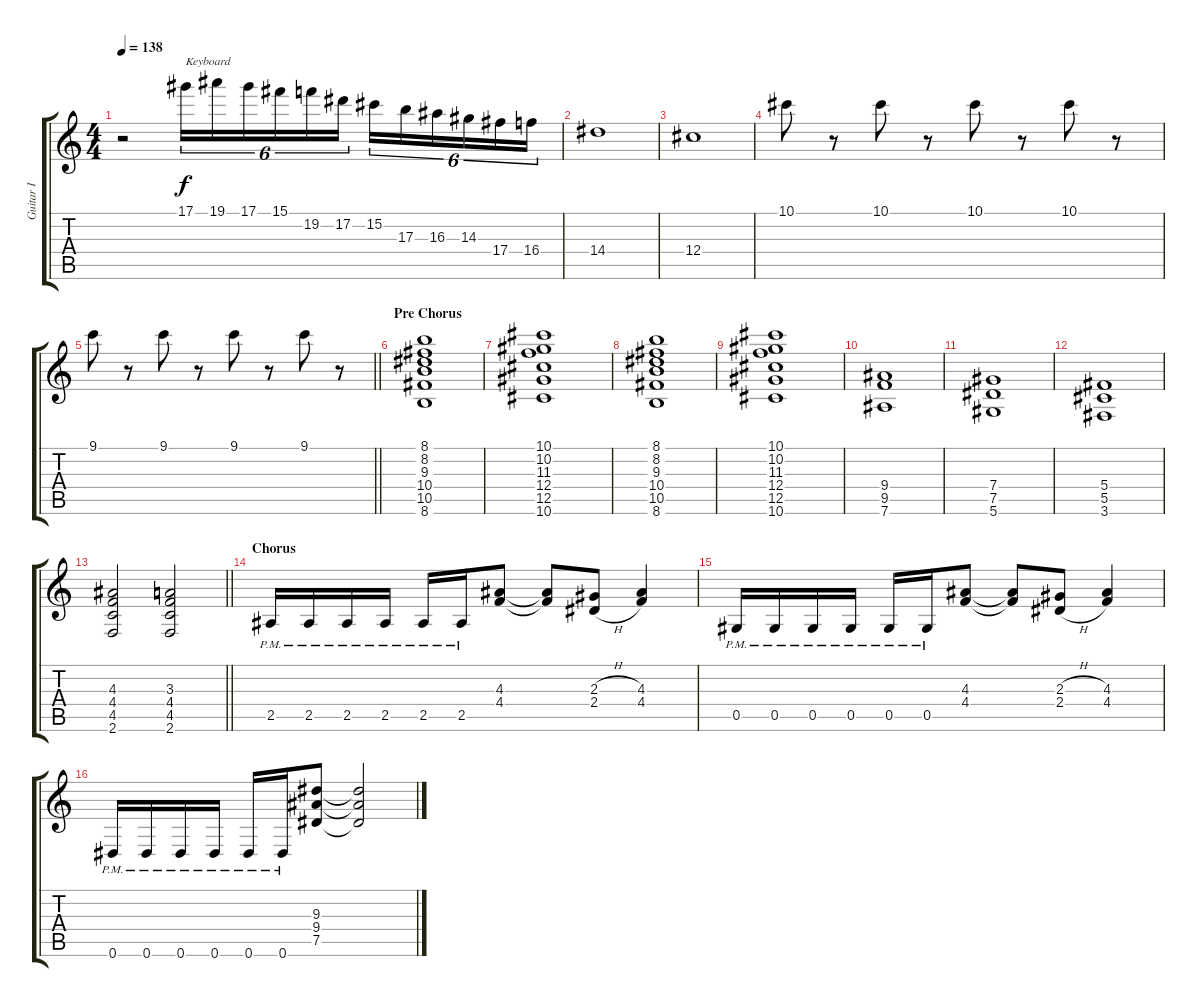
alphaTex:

\track ("Guitar I" "Guitar I") {instrument distortionguitar}
\staff {score tabs}
\tuning (Eb4 Bb3 Gb3 Db3 Ab2 Eb2) {hide}
\ts (4 4)
\tempo 138
\clef g2
\ks c
r.2{dy f} 17.1.16{tu (6 4) txt "Keyboard" volume 14 instrument lead2sawtooth} 19.1.16{tu (6 4)} 17.1.16{tu (6 4)} 15.1.16{tu (6 4)} 19.2.16{tu (6 4)} 17.2.16{tu (6 4)} 15.2.16{tu (6 4)} 17.3.16{tu (6 4)} 16.3.16{tu (6 4)} 14.3.16{tu (6 4)} 17.4.16{tu (6 4)} 16.4.16{tu (6 4)} |
14.4.1 |
12.4.1 |
10.1.8 r.8 10.1.8 r.8 10.1.8 r.8 10.1.8 r.8 |
\barLineRight lightlight
9.1.8 r.8 9.1.8 r.8 9.1.8 r.8 9.1.8 r.8 |
\section ("" "Pre Chorus")
(8.1 8.2 9.3 10.4 10.5 8.6).1{volume 10 instrument distortionguitar} |
(10.1 10.2 11.3 12.4 12.5 10.6).1 |
(8.1 8.2 9.3 10.4 10.5 8.6).1 |
(10.1 10.2 11.3 12.4 12.5 10.6).1 |
(9.4 9.5 7.6).1 |
(7.4 7.5 5.6).1 |
(5.4 5.5 3.6).1 |
\barLineRight lightlight
(4.3 4.4 4.5 2.6).2 (3.3 4.4 4.5 2.6).2 |
\section ("" "Chorus")
2.5{pm}.16 2.5{pm}.16 2.5{pm}.16 2.5{pm}.16 2.5{pm}.16 2.5{pm}.16 (4.3 4.4).8 (4.3{t} 4.4{t}).8 (2.3{h} 2.4{h}).8 (4.3 4.4).4 |
0.5{pm}.16 0.5{pm}.16 0.5{pm}.16 0.5{pm}.16 0.5{pm}.16 0.5{pm}.16 (4.3 4.4).8 (4.3{t} 4.4{t}).8 (2.3{h} 2.4{h}).8 (4.3 4.4).4 |
0.6{pm}.16 0.6{pm}.16 0.6{pm}.16 0.6{pm}.16 0.6{pm}.16 0.6{pm}.16 (9.3 9.4 7.5).8 (9.3{t} 9.4{t} 7.5{t}).2
